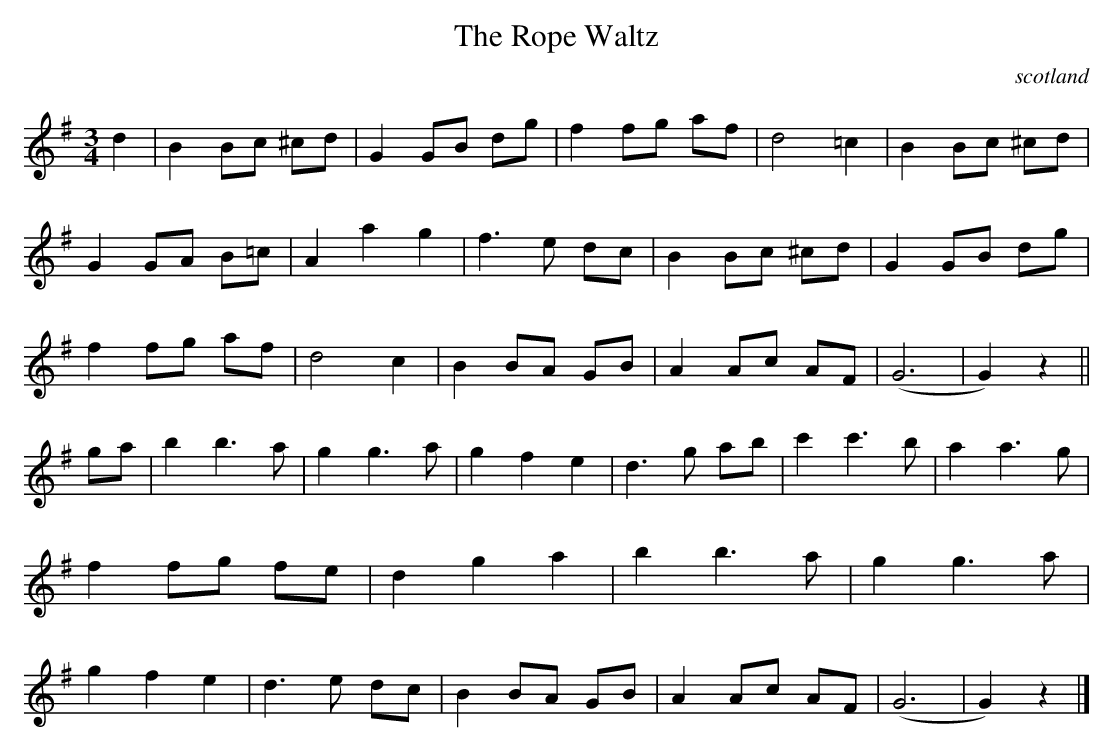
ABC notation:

X:1
T:The Rope Waltz
O:scotland
M:3/4
K:G
d2|\
B2 Bc ^cd| G2 GB dg| f2 fg af| d4 =c2|\
B2 Bc ^cd| G2 GA B=c| A2 a2 g2 | f3 e dc|\
B2 Bc ^cd | G2 GB dg| f2 fg af| d4 c2 | \
B2 BA GB| A2 Ac AF| (G6 | G2) z2 ||\
ga|\
b2 b3a| g2 g3 a| g2 f2 e2| d3 g ab|\
c'2 c'3 b| a2 a3 g| f2 fg fe|d2 g2 a2 |\
b2 b3 a|g2 g3 a | g2 f2 e2 | d3 e dc|\
B2 BA GB| A2 Ac AF| (G6 | G2) z2 |]
